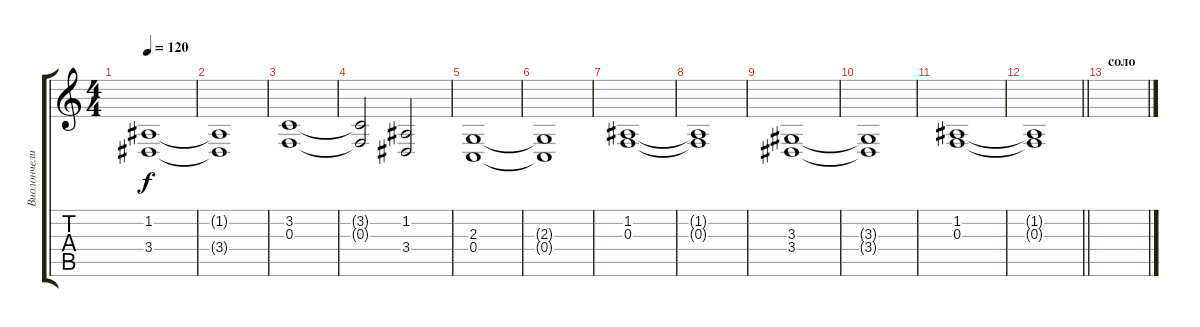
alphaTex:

\track ("Виолончели 1,2" "Виолончели") {instrument stringensemble1}
\staff {score tabs}
\tuning (D4 A3 F3 C3 G2 C2) {hide}
\ts (4 4)
\tempo 120
\clef g2
\ks c
(1.2 3.4).1{dy f} |
(1.2{t} 3.4{t}).1 |
(3.2 0.3).1 |
(3.2{t} 0.3{t}).2 (1.2 3.4).2 |
(2.3 0.4).1 |
(2.3{t} 0.4{t}).1 |
(1.2 0.3).1 |
(1.2{t} 0.3{t}).1 |
(3.3 3.4).1 |
(3.3{t} 3.4{t}).1 |
(1.2 0.3).1 |
\barLineRight lightlight
(1.2{t} 0.3{t}).1 |
\section ("" "соло")
